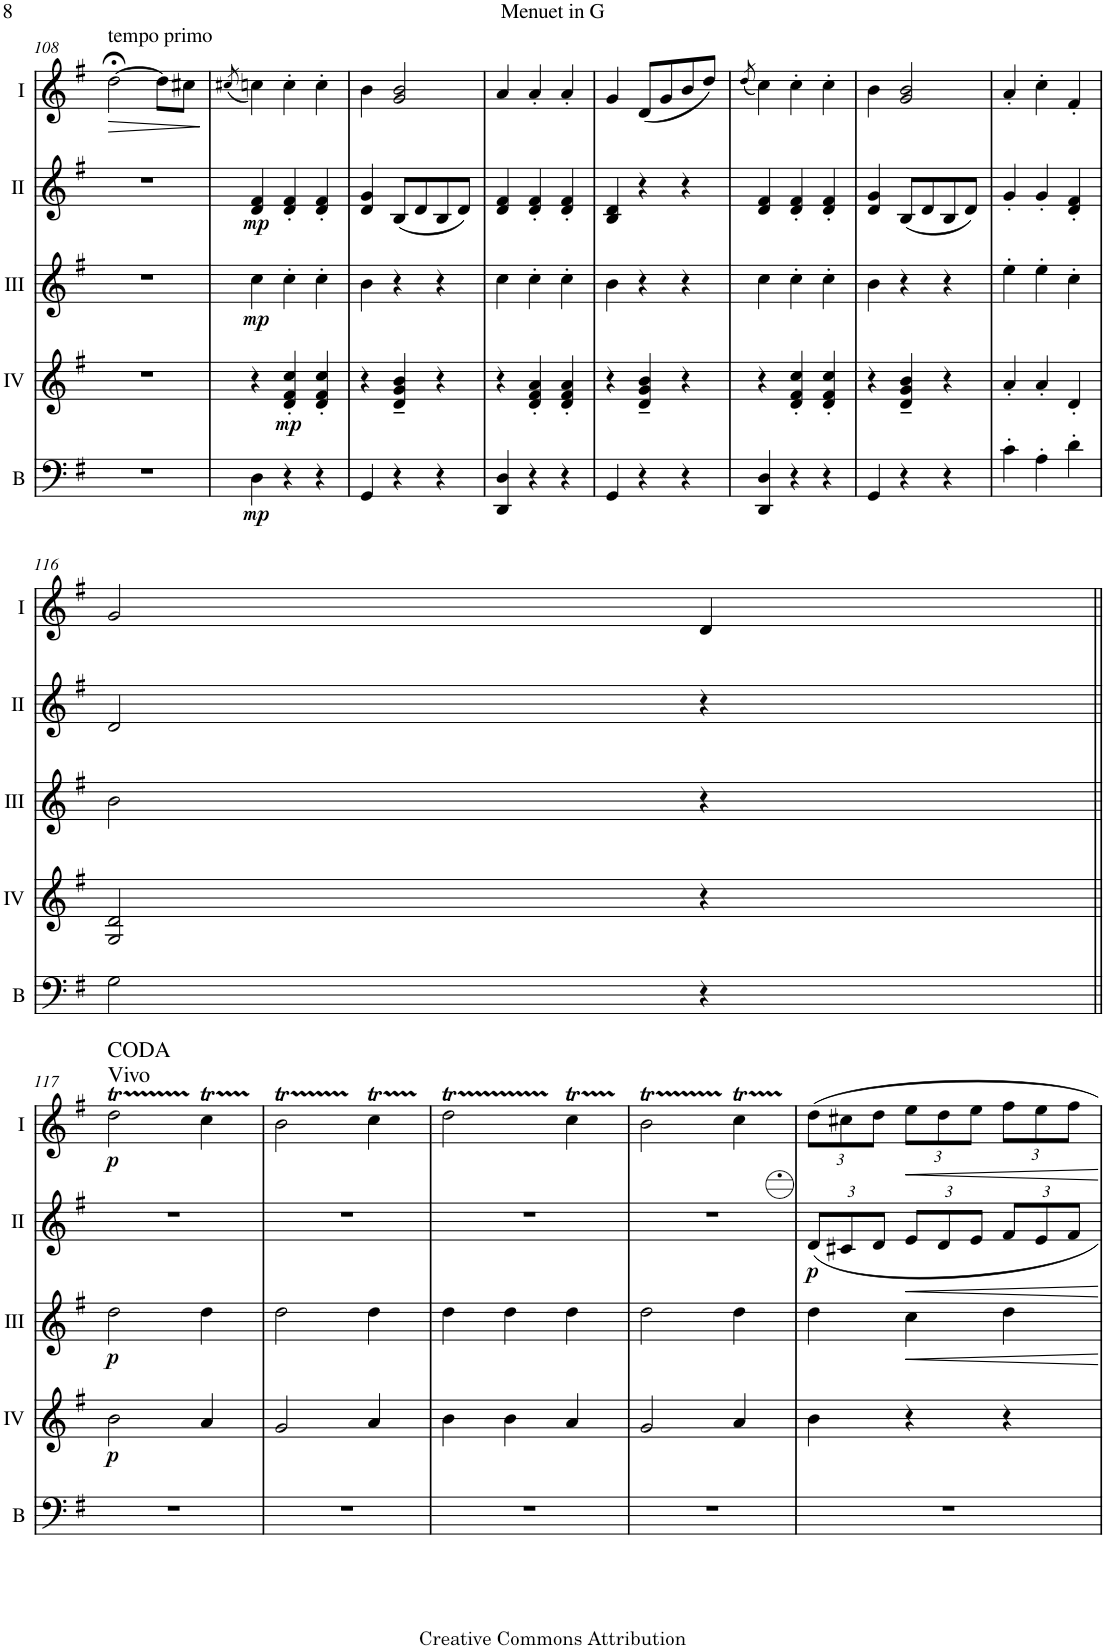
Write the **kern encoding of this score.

**kern	**dynam	**kern	**dynam	**kern	**dynam	**kern	**dynam	**kern	**dynam
*part5	*part5	*part4	*part4	*part3	*part3	*part2	*part2	*part1	*part1
*staff5	*staff5	*staff4	*staff4	*staff3	*staff3	*staff2	*staff2	*staff1	*staff1
*I"Bass	*	*I"Acc. 4	*	*I"Acc. 3	*	*I"Acc. 2	*	*I"Acc. 1	*
*I'B	*	*	*	*	*	*	*	*	*
!!LO:PB:g=z
*clefF4	*	*clefG2	*	*clefG2	*	*clefG2	*	*clefG2	*
*Trd7c12	*	*Trd7c12	*	*Trd7c12	*	*	*	*	*
*k[f#]	*	*k[f#]	*	*k[f#]	*	*k[f#]	*	*k[f#]	*
*M3/4	*	*M3/4	*	*M3/4	*	*M3/4	*	*M3/4	*
=108	=108	=108	=108	=108	=108	=108	=108	=108	=108
!	!	!	!	!	!	!	!	!LO:TX:a:t=tempo primo	!
!	!	!	!	!	!	!	!	!	!LO:HP:b
2.r	.	2.r	.	2.r	.	2.r	.	[2dd;<\	>
.	.	.	.	.	.	.	.	8dd\L]	.
.	.	.	.	.	.	.	.	8cc#X\J	.
.	.	.	.	.	.	.	.	.	]
=109	=109	=109	=109	=109	=109	=109	=109	=109	=109
.	.	.	.	.	.	.	.	(8qcc#X/	.
!	!LO:DY:b	!	!	!	!LO:DY:b	!	!LO:DY:b	!	!
4D\	mp	4r	.	4cc\	mp	4d/ 4f#/	mp	4ccn\)	.
!	!	!	!LO:DY:b	!	!	!	!	!	!
4r	.	4d/' 4f#/' 4cc/'	mp	4cc'\	.	4d/' 4f#/'	.	4cc'\	.
4r	.	4d/' 4f#/' 4cc/'	.	4cc'\	.	4d/' 4f#/'	.	4cc'\	.
=110	=110	=110	=110	=110	=110	=110	=110	=110	=110
4GG/	.	4r	.	4b\	.	4d/ 4g/	.	4b\	.
4r	.	4d/~ 4g/~ 4b/~	.	4r	.	(8B/L	.	2g/ 2b/	.
.	.	.	.	.	.	8d/	.	.	.
4r	.	4r	.	4r	.	8B/	.	.	.
.	.	.	.	.	.	8d/J)	.	.	.
=111	=111	=111	=111	=111	=111	=111	=111	=111	=111
4DD/ 4D/	.	4r	.	4cc\	.	4d/ 4f#/	.	4a/	.
4r	.	4d/' 4f#/' 4a/'	.	4cc'\	.	4d/' 4f#/'	.	4a'/	.
4r	.	4d/' 4f#/' 4a/'	.	4cc'\	.	4d/' 4f#/'	.	4a'/	.
=112	=112	=112	=112	=112	=112	=112	=112	=112	=112
4GG/	.	4r	.	4b\	.	4B/ 4d/	.	4g/	.
4r	.	4d/~ 4g/~ 4b/~	.	4r	.	4r	.	(8d/L	.
.	.	.	.	.	.	.	.	8g/	.
4r	.	4r	.	4r	.	4r	.	8b/	.
.	.	.	.	.	.	.	.	8dd/J)	.
=113	=113	=113	=113	=113	=113	=113	=113	=113	=113
.	.	.	.	.	.	.	.	(8qdd/	.
4DD/ 4D/	.	4r	.	4cc\	.	4d/ 4f#/	.	4cc\)	.
4r	.	4d/' 4f#/' 4cc/'	.	4cc'\	.	4d/' 4f#/'	.	4cc'\	.
4r	.	4d/' 4f#/' 4cc/'	.	4cc'\	.	4d/' 4f#/'	.	4cc'\	.
=114	=114	=114	=114	=114	=114	=114	=114	=114	=114
4GG/	.	4r	.	4b\	.	4d/ 4g/	.	4b\	.
4r	.	4d/~ 4g/~ 4b/~	.	4r	.	(8B/L	.	2g/ 2b/	.
.	.	.	.	.	.	8d/	.	.	.
4r	.	4r	.	4r	.	8B/	.	.	.
.	.	.	.	.	.	8d/J)	.	.	.
=115	=115	=115	=115	=115	=115	=115	=115	=115	=115
4c'\	.	4a'/	.	4ee'\	.	4g'/	.	4a'/	.
4A'\	.	4a'/	.	4ee'\	.	4g'/	.	4cc'\	.
4d'\	.	4d'/	.	4cc'\	.	4d/' 4f#/'	.	4f#'/	.
!!LO:LB:g=z
=116	=116	=116	=116	=116	=116	=116	=116	=116	=116
2G\	.	2G/ 2d/	.	2b\	.	2d/	.	2g/	.
4r	.	4r	.	4r	.	4r	.	4d/	.
!!LO:LB:g=z
=117||	=117||	=117||	=117||	=117||	=117||	=117||	=117||	=117||	=117||
!	!	!	!	!	!	!	!	!LO:TX:a:t=Vivo	!
!	!	!	!LO:DY:b	!	!LO:DY:b	!	!	!	!LO:DY:b
2.r	.	2b\	p	2dd\	p	2.r	.	2ddT\	p
.	.	4a/	.	4dd\	.	.	.	4ccT\	.
=118	=118	=118	=118	=118	=118	=118	=118	=118	=118
2.r	.	2g/	.	2dd\	.	2.r	.	2bt\	.
.	.	4a/	.	4dd\	.	.	.	4ccT\	.
=119	=119	=119	=119	=119	=119	=119	=119	=119	=119
2.r	.	4b\	.	4dd\	.	2.r	.	2ddT\	.
.	.	4b\	.	4dd\	.	.	.	.	.
.	.	4a/	.	4dd\	.	.	.	4ccT\	.
=120	=120	=120	=120	=120	=120	=120	=120	=120	=120
2.r	.	2g/	.	2dd\	.	2.r	.	2bt\	.
.	.	4a/	.	4dd\	.	.	.	4ccT\	.
=121	=121	=121	=121	=121	=121	=121	=121	=121	=121
*	*	*	*	*	*	*Xbrackettup	*	*Xbrackettup	*
!	!	!	!	!	!	!	!LO:DY:b	!	!
2.r	.	4b\	.	4dd\	.	12dd/L	p	12dd\L	.
.	.	.	.	.	.	12cc#X/	.	12cc#X\	.
.	.	.	.	.	.	12dd/J	.	12dd\J	.
.	.	4r	.	4cc\	.	12ee/L	.	12ee\L	.
.	.	.	.	.	.	12dd/	.	12dd\	.
.	.	.	.	.	.	12ee/J	.	12ee\J	.
.	.	4r	.	4dd\	.	12ff#/L	.	12ff#\L	.
.	.	.	.	.	.	12ee/	.	12ee\	.
.	.	.	.	.	.	12ff#/J	.	12ff#\J	.
=	=	=	=	=	=	=	=	=	=
*-	*-	*-	*-	*-	*-	*-	*-	*-	*-
